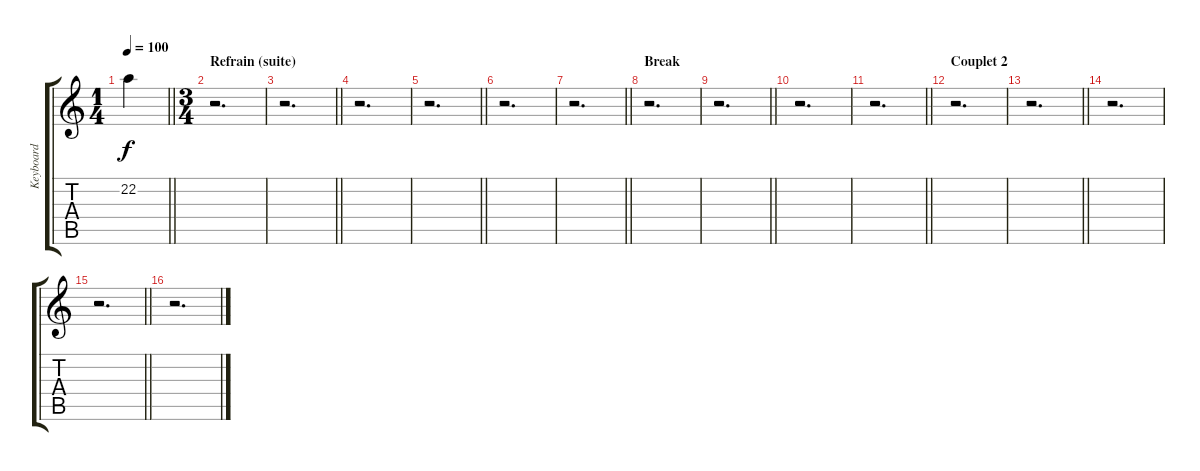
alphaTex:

\track ("Keyboard" "Keyboard") {instrument glockenspiel}
\staff {score tabs}
\tuning (E4 B3 G3 D3 A2 E2) {hide}
\ts (1 4)
\tempo 100
\clef g2
\barLineRight lightlight
\ks c
22.2{t}.4{dy f} |
\ts (3 4)
\section ("" "Refrain (suite)")
r.2{d} |
\barLineRight lightlight
r.2{d} |
r.2{d} |
\barLineRight lightlight
r.2{d} |
r.2{d} |
\barLineRight lightlight
r.2{d} |
\section ("" "Break")
r.2{d} |
\barLineRight lightlight
r.2{d} |
r.2{d} |
\barLineRight lightlight
r.2{d} |
\section ("" "Couplet 2")
r.2{d} |
\barLineRight lightlight
r.2{d} |
r.2{d} |
\barLineRight lightlight
r.2{d} |
r.2{d}
